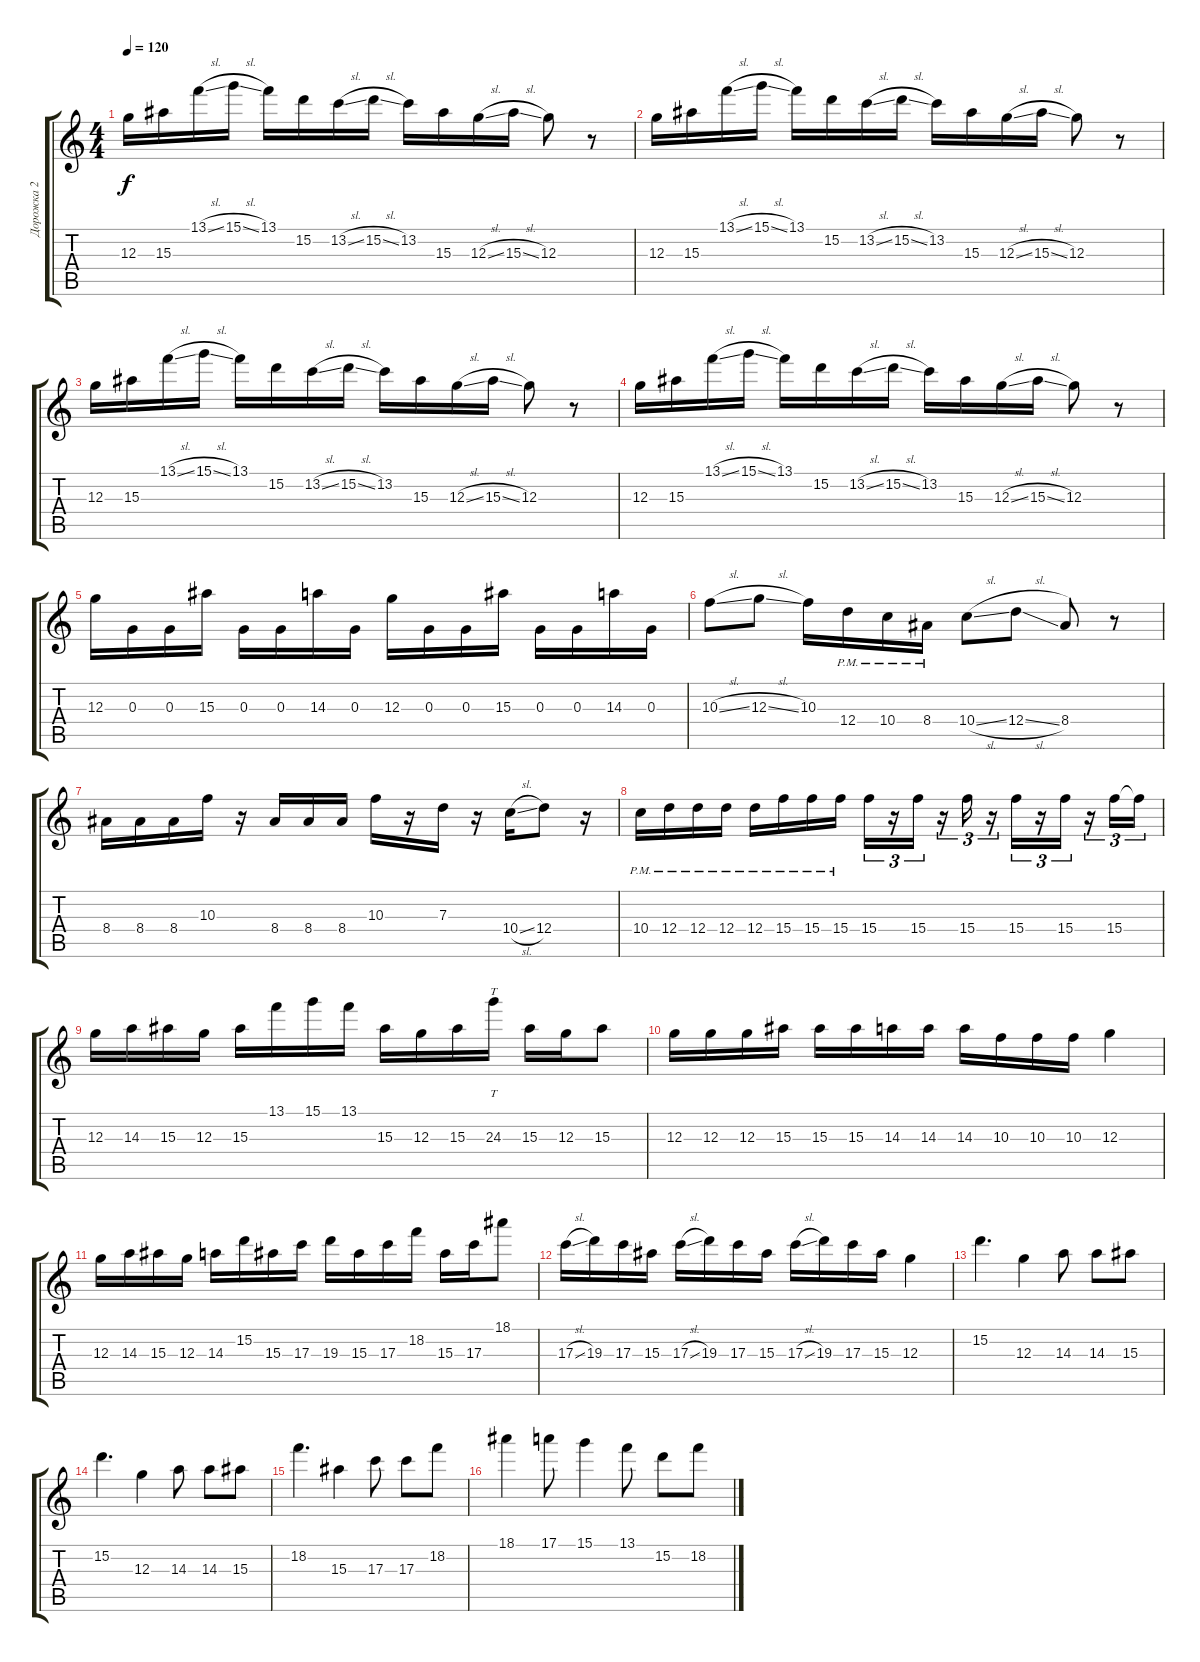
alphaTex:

\track ("Дорожка 2" "Дорожка 2") {instrument distortionguitar}
\staff {score tabs}
\tuning (E4 B3 G3 D3 A2 E2) {hide}
\ts (4 4)
\tempo 120
\clef g2
\ks c
12.3.16{dy f} 15.3.16 13.1{sl}.16 15.1{sl}.16 13.1.16 15.2.16 13.2{sl}.16 15.2{sl}.16 13.2.16 15.3.16 12.3{sl}.16 15.3{sl}.16 12.3.8 r.8 |
12.3.16 15.3.16 13.1{sl}.16 15.1{sl}.16 13.1.16 15.2.16 13.2{sl}.16 15.2{sl}.16 13.2.16 15.3.16 12.3{sl}.16 15.3{sl}.16 12.3.8 r.8 |
12.3.16 15.3.16 13.1{sl}.16 15.1{sl}.16 13.1.16 15.2.16 13.2{sl}.16 15.2{sl}.16 13.2.16 15.3.16 12.3{sl}.16 15.3{sl}.16 12.3.8 r.8 |
12.3.16 15.3.16 13.1{sl}.16 15.1{sl}.16 13.1.16 15.2.16 13.2{sl}.16 15.2{sl}.16 13.2.16 15.3.16 12.3{sl}.16 15.3{sl}.16 12.3.8 r.8 |
12.3.16 0.3.16 0.3.16 15.3.16 0.3.16 0.3.16 14.3.16 0.3.16 12.3.16 0.3.16 0.3.16 15.3.16 0.3.16 0.3.16 14.3.16 0.3.16 |
10.3{sl}.8 12.3{sl}.8 10.3.16 12.4{pm}.16 10.4{pm}.16 8.4{pm}.16 10.4{sl}.8 12.4{sl}.8 8.4.8 r.8 |
8.4.16 8.4.16 8.4.16 10.3.16 r.16 8.4.16 8.4.16 8.4.16 10.3.16 r.16 7.3.16 r.16 10.4{sl}.16 12.4.8 r.16 |
10.4{pm}.16 12.4{pm}.16 12.4{pm}.16 12.4{pm}.16 12.4{pm}.16 15.4{pm}.16 15.4{pm}.16 15.4{pm}.16 15.4.16{tu (3 2)} r.16{tu (3 2)} 15.4.16{tu (3 2)} r.16{tu (3 2)} 15.4.16{tu (3 2)} r.16{tu (3 2)} 15.4.16{tu (3 2)} r.16{tu (3 2)} 15.4.16{tu (3 2)} r.16{tu (3 2)} 15.4.16{tu (3 2)} 15.4{t}.16{tu (3 2)} |
12.3.16 14.3.16 15.3.16 12.3.16 15.3.16 13.1.16 15.1.16 13.1.16 15.3.16 12.3.16 15.3.16 24.3.16{tt} 15.3.16 12.3.16 15.3.8 |
12.3.16 12.3.16 12.3.16 15.3.16 15.3.16 15.3.16 14.3.16 14.3.16 14.3.16 10.3.16 10.3.16 10.3.16 12.3.4 |
12.3.16 14.3.16 15.3.16 12.3.16 14.3.16 15.2.16 15.3.16 17.3.16 19.3.16 15.3.16 17.3.16 18.2.16 15.3.16 17.3.16 18.1.8 |
17.3{sl}.16 19.3.16 17.3.16 15.3.16 17.3{sl}.16 19.3.16 17.3.16 15.3.16 17.3{sl}.16 19.3.16 17.3.16 15.3.16 12.3.4 |
15.2.4{d} 12.3.4 14.3.8 14.3.8 15.3.8 |
15.2.4{d} 12.3.4 14.3.8 14.3.8 15.3.8 |
18.2.4{d} 15.3.4 17.3.8 17.3.8 18.2.8 |
18.1.4 17.1.8 15.1.4 13.1.8 15.2.8 18.2.8
